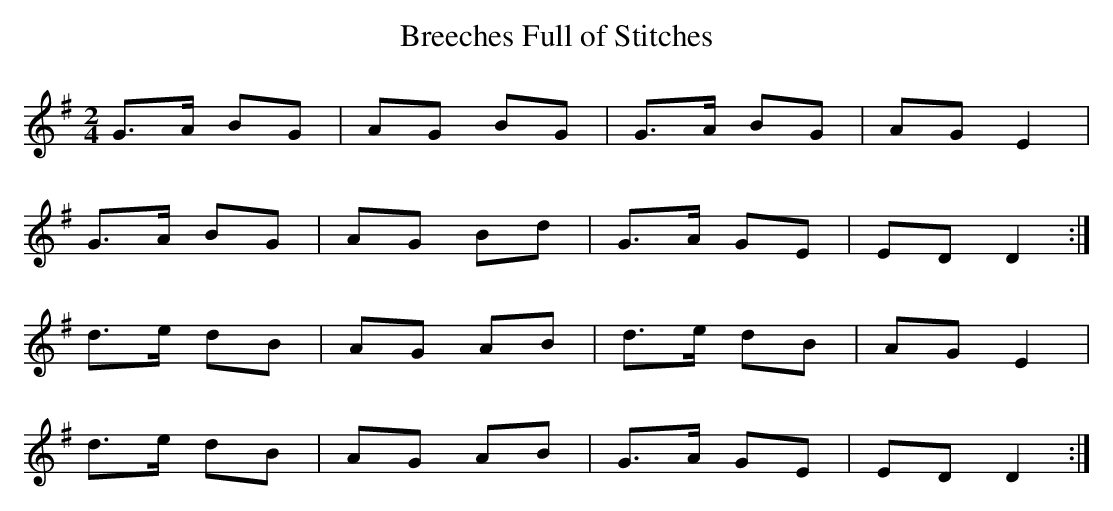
X:1
T:Breeches Full of Stitches
M:2/4
L:1/8
K:G Major
G>A BG|AG BG|G>A BG|AG E2|!
G>A BG|AG Bd|G>A GE|ED D2:|!
d>e dB|AG AB|d>e dB|AG E2|!
d>e dB|AG AB|G>A GE|ED D2:|!
